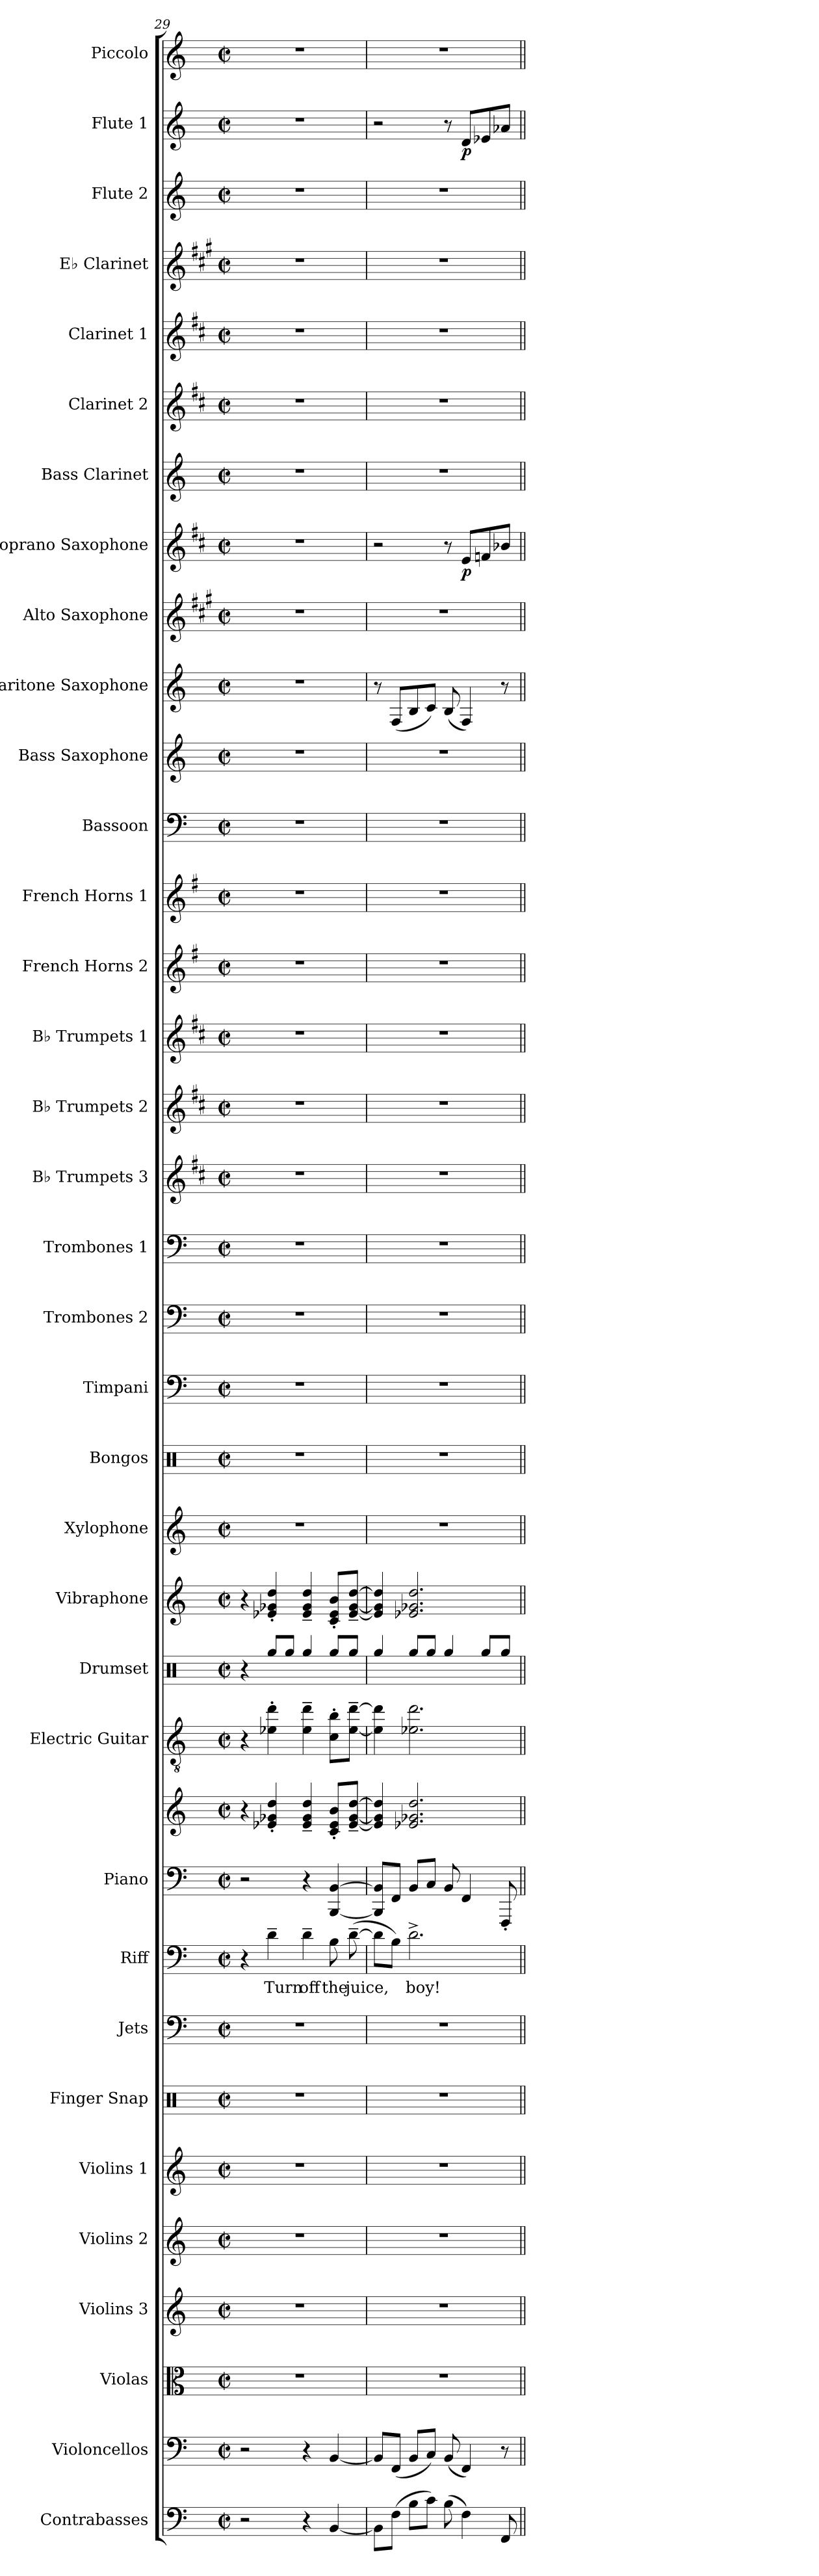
**kern	**kern	**kern	**kern	**kern	**kern	**kern	**kern	**kern	**text	**kern	**kern	**kern	**kern	**kern	**kern	**kern	**kern	**kern	**kern	**kern	**kern	**kern	**kern	**kern	**kern	**kern	**kern	**kern	**kern	**dynam	**kern	**kern	**kern	**kern	**kern	**kern	**dynam	**kern
*part35	*part34	*part33	*part32	*part31	*part30	*part29	*part28	*part27	*part27	*part26	*part26	*part25	*part24	*part23	*part22	*part21	*part20	*part19	*part18	*part17	*part16	*part15	*part14	*part13	*part12	*part11	*part10	*part9	*part8	*part8	*part7	*part6	*part5	*part4	*part3	*part2	*part2	*part1
*staff36	*staff35	*staff34	*staff33	*staff32	*staff31	*staff30	*staff29	*staff28	*staff28	*staff27	*staff26	*staff25	*staff24	*staff23	*staff22	*staff21	*staff20	*staff19	*staff18	*staff17	*staff16	*staff15	*staff14	*staff13	*staff12	*staff11	*staff10	*staff9	*staff8	*staff8	*staff7	*staff6	*staff5	*staff4	*staff3	*staff2	*staff2	*staff1
*I"Contrabasses	*I"Violoncellos	*I"Violas	*I"Violins 3	*I"Violins 2	*I"Violins 1	*I"Finger Snap	*I"Jets	*I"Riff	*	*I"Piano	*	*I"Electric Guitar	*I"Drumset	*I"Vibraphone	*I"Xylophone	*I"Bongos	*I"Timpani	*I"Trombones 2	*I"Trombones 1	*I"B♭ Trumpets 3	*I"B♭ Trumpets 2	*I"B♭ Trumpets 1	*I"French Horns 2	*I"French Horns 1	*I"Bassoon	*I"Bass Saxophone	*I"Baritone Saxophone	*I"Alto Saxophone	*I"Soprano Saxophone	*	*I"Bass Clarinet	*I"Clarinet 2	*I"Clarinet 1	*I"E♭ Clarinet	*I"Flute 2	*I"Flute 1	*	*I"Piccolo
*I'Cbs.	*I'Vcs.	*I'Vlas.	*I'Vlns. 3	*I'Vlns. 2	*I'Vlns. 1	*I'Fi. Sna.	*I'J.	*I'R.	*	*I'Pno.	*	*I'El. Guit.	*I'D. Set	*I'Vib.	*I'Xyl.	*I'Bon.	*I'Timp.	*I'Tbns. 2	*I'Tbns. 1	*I'B♭ Tpts. 3	*I'B♭ Tpts. 2	*I'B♭ Tpts. 1	*I'F Hns. 2	*I'F Hns. 1	*I'Bsn.	*I'Bs. Sax.	*I'Bar. Sax.	*I'A. Sax.	*I'S. Sax.	*	*I'B. Cl.	*I'Cl. 2	*I'Cl. 1	*I'E♭ Cl.	*I'Fl. 2	*I'Fl. 1	*	*I'Picc.
*clefF4	*clefF4	*clefC3	*clefG2	*clefG2	*clefG2	*clefX	*clefF4	*clefF4	*	*clefF4	*clefG2	*clefGv2	*clefX	*clefG2	*clefG2	*clefX	*clefF4	*clefF4	*clefF4	*clefG2	*clefG2	*clefG2	*clefG2	*clefG2	*clefF4	*clefG2	*clefG2	*clefG2	*clefG2	*	*clefG2	*clefG2	*clefG2	*clefG2	*clefG2	*clefG2	*	*clefG2
*ITrd7c12	*	*	*	*	*	*	*	*	*	*	*	*	*	*	*ITrd-7c-12	*	*	*	*	*ITrd1c2	*ITrd1c2	*ITrd1c2	*ITrd4c7	*ITrd4c7	*	*ITrd15c26	*ITrd12c21	*ITrd5c9	*ITrd1c2	*	*ITrd8c14	*ITrd1c2	*ITrd1c2	*ITrd-2c-3	*	*	*	*ITrd-7c-12
*k[]	*k[]	*k[]	*k[]	*k[]	*k[]	*k[]	*k[]	*k[]	*	*k[]	*k[]	*k[]	*k[]	*k[]	*k[]	*k[]	*k[]	*k[]	*k[]	*k[]	*k[]	*k[]	*k[]	*k[]	*k[]	*k[]	*k[]	*k[]	*k[]	*	*k[]	*k[]	*k[]	*k[]	*k[]	*k[]	*	*k[]
*M2/2	*M2/2	*M2/2	*M2/2	*M2/2	*M2/2	*M2/2	*M2/2	*M2/2	*	*M2/2	*M2/2	*M2/2	*M2/2	*M2/2	*M2/2	*M2/2	*M2/2	*M2/2	*M2/2	*M2/2	*M2/2	*M2/2	*M2/2	*M2/2	*M2/2	*M2/2	*M2/2	*M2/2	*M2/2	*	*M2/2	*M2/2	*M2/2	*M2/2	*M2/2	*M2/2	*	*M2/2
*met(c|)	*met(c|)	*met(c|)	*met(c|)	*met(c|)	*met(c|)	*met(c|)	*met(c|)	*met(c|)	*	*met(c|)	*met(c|)	*met(c|)	*met(c|)	*met(c|)	*met(c|)	*met(c|)	*met(c|)	*met(c|)	*met(c|)	*met(c|)	*met(c|)	*met(c|)	*met(c|)	*met(c|)	*met(c|)	*met(c|)	*met(c|)	*met(c|)	*met(c|)	*	*met(c|)	*met(c|)	*met(c|)	*met(c|)	*met(c|)	*met(c|)	*	*met(c|)
=29	=29	=29	=29	=29	=29	=29	=29	=29	=29	=29	=29	=29	=29	=29	=29	=29	=29	=29	=29	=29	=29	=29	=29	=29	=29	=29	=29	=29	=29	=29	=29	=29	=29	=29	=29	=29	=29	=29
2r	2r	1r	1r	1r	1r	1r	1r	4r	.	2r	4r	4r	4r	4r	1r	1r	1r	1r	1r	1r	1r	1r	1r	1r	1r	1r	1r	1r	1r	.	1r	1r	1r	1r	1r	1r	.	1r
!	!	!	!	!	!	!	!	!	!LO:LY:b	!	!	!	!	!	!	!	!	!	!	!	!	!	!	!	!	!	!	!	!	!	!	!	!	!	!	!	!	!
.	.	.	.	.	.	.	.	4d~\	Turn	.	4e-X/' 4g-X/' 4dd/'	4e-X\' 4dd\'	8Rgg/L	4e-X/' 4g-X/' 4dd/'	.	.	.	.	.	.	.	.	.	.	.	.	.	.	.	.	.	.	.	.	.	.	.	.
.	.	.	.	.	.	.	.	.	.	.	.	.	8Rgg/J	.	.	.	.	.	.	.	.	.	.	.	.	.	.	.	.	.	.	.	.	.	.	.	.	.
!	!	!	!	!	!	!	!	!	!LO:LY:b	!	!	!	!	!	!	!	!	!	!	!	!	!	!	!	!	!	!	!	!	!	!	!	!	!	!	!	!	!
4r	4r	.	.	.	.	.	.	4d~\	off	4r	4e-/~ 4g-/~ 4dd/~	4e-\~ 4dd\~	4Rgg/	4e-/~ 4g-/~ 4dd/~	.	.	.	.	.	.	.	.	.	.	.	.	.	.	.	.	.	.	.	.	.	.	.	.
!	!	!	!	!	!	!	!	!	!LO:LY:b	!	!	!	!	!	!	!	!	!	!	!	!	!	!	!	!	!	!	!	!	!	!	!	!	!	!	!	!	!
[4BBB/	[4BB/	.	.	.	.	.	.	8B\	the	[4BBB/ [4BB/	8c/' 8e-/' 8b/'L	8c\' 8b\'L	8Rgg/L	8c/' 8e-/' 8b/'L	.	.	.	.	.	.	.	.	.	.	.	.	.	.	.	.	.	.	.	.	.	.	.	.
!	!	!	!	!	!	!	!	!	!LO:LY:b	!	!	!	!	!	!	!	!	!	!	!	!	!	!	!	!	!	!	!	!	!	!	!	!	!	!	!	!	!
.	.	.	.	.	.	.	.	(>[8d~\	juice,	.	[8e-/~ [8g-/~ [8dd/~J	[8e-\~ [8dd\~J	8Rgg/J	[8e-/~ [8g-/~ [8dd/~J	.	.	.	.	.	.	.	.	.	.	.	.	.	.	.	.	.	.	.	.	.	.	.	.
=30	=30	=30	=30	=30	=30	=30	=30	=30	=30	=30	=30	=30	=30	=30	=30	=30	=30	=30	=30	=30	=30	=30	=30	=30	=30	=30	=30	=30	=30	=30	=30	=30	=30	=30	=30	=30	=30	=30
8BBB\L]	8BB/L]	1r	1r	1r	1r	1r	1r	8d\L]	.	8BBB/] 8BB/]L	4e-/] 4g-/] 4dd/]	4e-\] 4dd\]	4Rgg/	4e-/] 4g-/] 4dd/]	1r	1r	1r	1r	1r	1r	1r	1r	1r	1r	1r	1r	8r	1r	2r	.	1r	1r	1r	1r	1r	2r	.	1r
(>8FF\J	(<8FF/J	.	.	.	.	.	.	8B\J)	.	8FF/J	.	.	.	.	.	.	.	.	.	.	.	.	.	.	.	.	(<8FF/L	.	.	.	.	.	.	.	.	.	.	.
!	!	!	!	!	!	!	!	!	!LO:LY:b	!	!	!	!	!	!	!	!	!	!	!	!	!	!	!	!	!	!	!	!	!	!	!	!	!	!	!	!	!
8BB\L	8BB/L	.	.	.	.	.	.	2.d^\	boy!	8BB/L	2.e-X/ 2.g-X/ 2.dd/	2.e-X\ 2.dd\	8Rgg/L	2.e-X/ 2.g-X/ 2.dd/	.	.	.	.	.	.	.	.	.	.	.	.	8BB/	.	.	.	.	.	.	.	.	.	.	.
8C\J)	8C/J)	.	.	.	.	.	.	.	.	8C/J	.	.	8Rgg/J	.	.	.	.	.	.	.	.	.	.	.	.	.	8C/J)	.	.	.	.	.	.	.	.	.	.	.
(>8BB\	(<8BB/	.	.	.	.	.	.	.	.	8BB/	.	.	4Rgg/	.	.	.	.	.	.	.	.	.	.	.	.	.	(<8BB/	.	8r	.	.	.	.	.	.	8r	.	.
!	!	!	!	!	!	!	!	!	!	!	!	!	!	!	!	!	!	!	!	!	!	!	!	!	!	!	!	!	!	!LO:DY:b	!	!	!	!	!	!	!LO:DY:b	!
4FF\)	4FF/)	.	.	.	.	.	.	.	.	4FF/	.	.	.	.	.	.	.	.	.	.	.	.	.	.	.	.	4FF/)	.	8d/L	p	.	.	.	.	.	8d/L	p	.
.	.	.	.	.	.	.	.	.	.	.	.	.	8Rgg/L	.	.	.	.	.	.	.	.	.	.	.	.	.	.	.	8e-X/	.	.	.	.	.	.	8e-X/	.	.
8FFF/	8r	.	.	.	.	.	.	.	.	8FFF'/	.	.	8Rgg/J	.	.	.	.	.	.	.	.	.	.	.	.	.	8r	.	8a-X/J	.	.	.	.	.	.	8a-X/J	.	.
=||	=||	=||	=||	=||	=||	=||	=||	=||	=||	=||	=||	=||	=||	=||	=||	=||	=||	=||	=||	=||	=||	=||	=||	=||	=||	=||	=||	=||	=||	=||	=||	=||	=||	=||	=||	=||	=||	=||
*-	*-	*-	*-	*-	*-	*-	*-	*-	*-	*-	*-	*-	*-	*-	*-	*-	*-	*-	*-	*-	*-	*-	*-	*-	*-	*-	*-	*-	*-	*-	*-	*-	*-	*-	*-	*-	*-	*-
